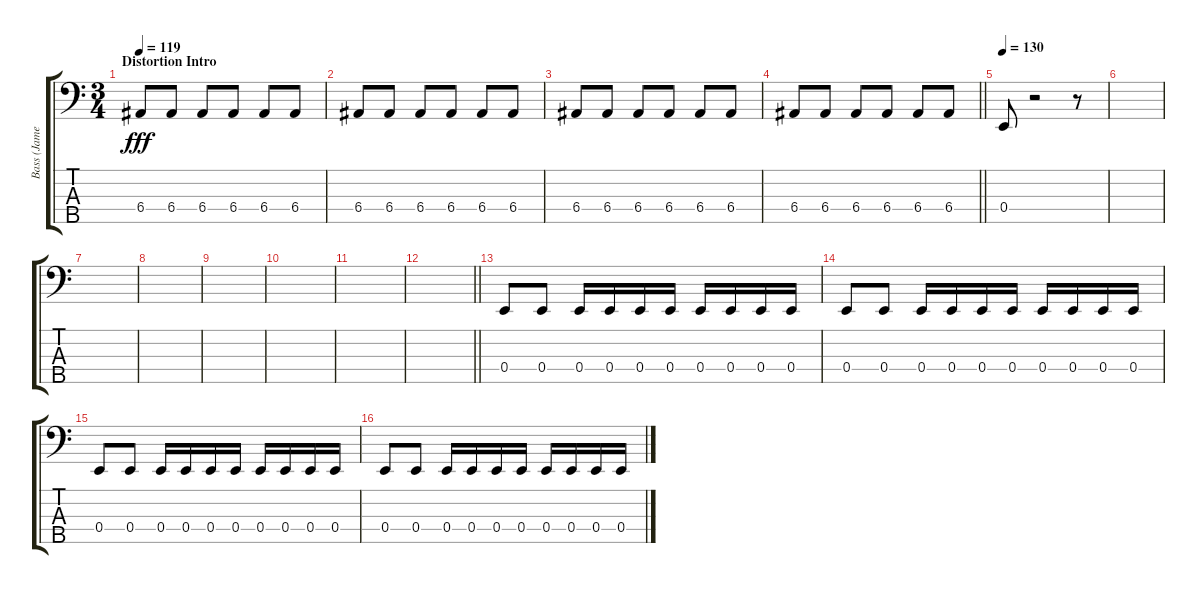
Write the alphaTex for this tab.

\track ("Bass (James)" "Bass (Jame") {instrument electricbassfinger}
\staff {score tabs}
\tuning (G2 D2 A1 E1 B0) {hide}
\ts (3 4)
\section ("" "Distortion Intro")
\tempo 119
\clef f4
\ks c
6.4.8{dy fff} 6.4.8 6.4.8 6.4.8 6.4.8 6.4.8 |
6.4.8 6.4.8 6.4.8 6.4.8 6.4.8 6.4.8 |
6.4.8 6.4.8 6.4.8 6.4.8 6.4.8 6.4.8 |
\barLineRight lightlight
6.4.8 6.4.8 6.4.8 6.4.8 6.4.8 6.4.8 |
\tempo 130
0.4.8 r.2 r.8 |
|
|
|
|
|
|
\barLineRight lightlight
|
0.4.8 0.4.8 0.4.16 0.4.16 0.4.16 0.4.16 0.4.16 0.4.16 0.4.16 0.4.16 |
0.4.8 0.4.8 0.4.16 0.4.16 0.4.16 0.4.16 0.4.16 0.4.16 0.4.16 0.4.16 |
0.4.8 0.4.8 0.4.16 0.4.16 0.4.16 0.4.16 0.4.16 0.4.16 0.4.16 0.4.16 |
0.4.8 0.4.8 0.4.16 0.4.16 0.4.16 0.4.16 0.4.16 0.4.16 0.4.16 0.4.16
